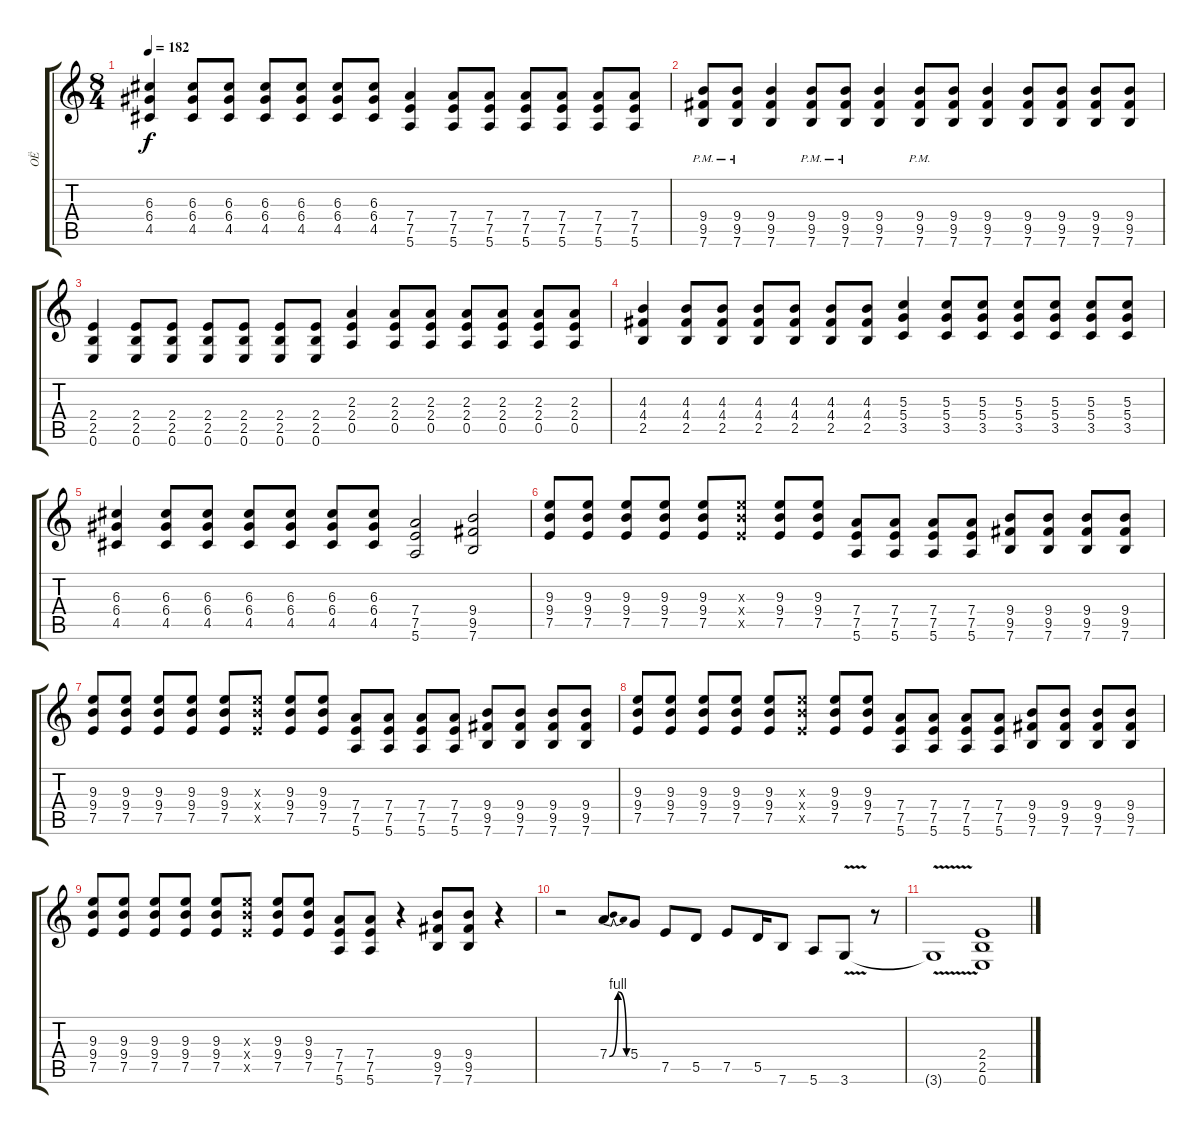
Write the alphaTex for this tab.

\track ("ОЁ" "ОЁ") {instrument overdrivenguitar}
\staff {score tabs}
\tuning (E4 B3 G3 D3 A2 E2) {hide}
\ts (8 4)
\tempo 182
\clef g2
\ks c
(6.3 6.4 4.5).4{dy f} (6.3 6.4 4.5).8 (6.3 6.4 4.5).8 (6.3 6.4 4.5).8 (6.3 6.4 4.5).8 (6.3 6.4 4.5).8 (6.3 6.4 4.5).8 (7.4 7.5 5.6).4 (7.4 7.5 5.6).8 (7.4 7.5 5.6).8 (7.4 7.5 5.6).8 (7.4 7.5 5.6).8 (7.4 7.5 5.6).8 (7.4 7.5 5.6).8 |
(9.4{pm} 9.5{pm} 7.6{pm}).8 (9.4{pm} 9.5{pm} 7.6{pm}).8 (9.4 9.5 7.6).4 (9.4{pm} 9.5{pm} 7.6{pm}).8 (9.4{pm} 9.5{pm} 7.6{pm}).8 (9.4 9.5 7.6).4 (9.4{pm} 9.5{pm} 7.6{pm}).8 (9.4 9.5 7.6).8 (9.4 9.5 7.6).4 (9.4 9.5 7.6).8 (9.4 9.5 7.6).8 (9.4 9.5 7.6).8 (9.4 9.5 7.6).8 |
(2.4 2.5 0.6).4 (2.4 2.5 0.6).8 (2.4 2.5 0.6).8 (2.4 2.5 0.6).8 (2.4 2.5 0.6).8 (2.4 2.5 0.6).8 (2.4 2.5 0.6).8 (2.3 2.4 0.5).4 (2.3 2.4 0.5).8 (2.3 2.4 0.5).8 (2.3 2.4 0.5).8 (2.3 2.4 0.5).8 (2.3 2.4 0.5).8 (2.3 2.4 0.5).8 |
(4.3 4.4 2.5).4 (4.3 4.4 2.5).8 (4.3 4.4 2.5).8 (4.3 4.4 2.5).8 (4.3 4.4 2.5).8 (4.3 4.4 2.5).8 (4.3 4.4 2.5).8 (5.3 5.4 3.5).4 (5.3 5.4 3.5).8 (5.3 5.4 3.5).8 (5.3 5.4 3.5).8 (5.3 5.4 3.5).8 (5.3 5.4 3.5).8 (5.3 5.4 3.5).8 |
(6.3 6.4 4.5).4 (6.3 6.4 4.5).8 (6.3 6.4 4.5).8 (6.3 6.4 4.5).8 (6.3 6.4 4.5).8 (6.3 6.4 4.5).8 (6.3 6.4 4.5).8 (7.4 7.5 5.6).2 (9.4 9.5 7.6).2 |
(9.3 9.4 7.5).8 (9.3 9.4 7.5).8 (9.3 9.4 7.5).8 (9.3 9.4 7.5).8 (9.3 9.4 7.5).8 (9.3{x} 9.4{x} 7.5{x}).8 (9.3 9.4 7.5).8 (9.3 9.4 7.5).8 (7.4 7.5 5.6).8 (7.4 7.5 5.6).8 (7.4 7.5 5.6).8 (7.4 7.5 5.6).8 (9.4 9.5 7.6).8 (9.4 9.5 7.6).8 (9.4 9.5 7.6).8 (9.4 9.5 7.6).8 |
(9.3 9.4 7.5).8 (9.3 9.4 7.5).8 (9.3 9.4 7.5).8 (9.3 9.4 7.5).8 (9.3 9.4 7.5).8 (9.3{x} 9.4{x} 7.5{x}).8 (9.3 9.4 7.5).8 (9.3 9.4 7.5).8 (7.4 7.5 5.6).8 (7.4 7.5 5.6).8 (7.4 7.5 5.6).8 (7.4 7.5 5.6).8 (9.4 9.5 7.6).8 (9.4 9.5 7.6).8 (9.4 9.5 7.6).8 (9.4 9.5 7.6).8 |
(9.3 9.4 7.5).8 (9.3 9.4 7.5).8 (9.3 9.4 7.5).8 (9.3 9.4 7.5).8 (9.3 9.4 7.5).8 (9.3{x} 9.4{x} 7.5{x}).8 (9.3 9.4 7.5).8 (9.3 9.4 7.5).8 (7.4 7.5 5.6).8 (7.4 7.5 5.6).8 (7.4 7.5 5.6).8 (7.4 7.5 5.6).8 (9.4 9.5 7.6).8 (9.4 9.5 7.6).8 (9.4 9.5 7.6).8 (9.4 9.5 7.6).8 |
(9.3 9.4 7.5).8 (9.3 9.4 7.5).8 (9.3 9.4 7.5).8 (9.3 9.4 7.5).8 (9.3 9.4 7.5).8 (9.3{x} 9.4{x} 7.5{x}).8 (9.3 9.4 7.5).8 (9.3 9.4 7.5).8 (7.4 7.5 5.6).8 (7.4 7.5 5.6).8 r.4 (9.4 9.5 7.6).8 (9.4 9.5 7.6).8 r.4 |
r.2 7.4{be (bendrelease 0 0 30 4 30 4 60 0)}.8 5.4.8 7.5.8 5.5.8 7.5.8 5.5.16 7.6.8 5.6.8 3.6{v}.8 r.8 |
3.6{t}.1 (2.4 2.5 0.6).1
